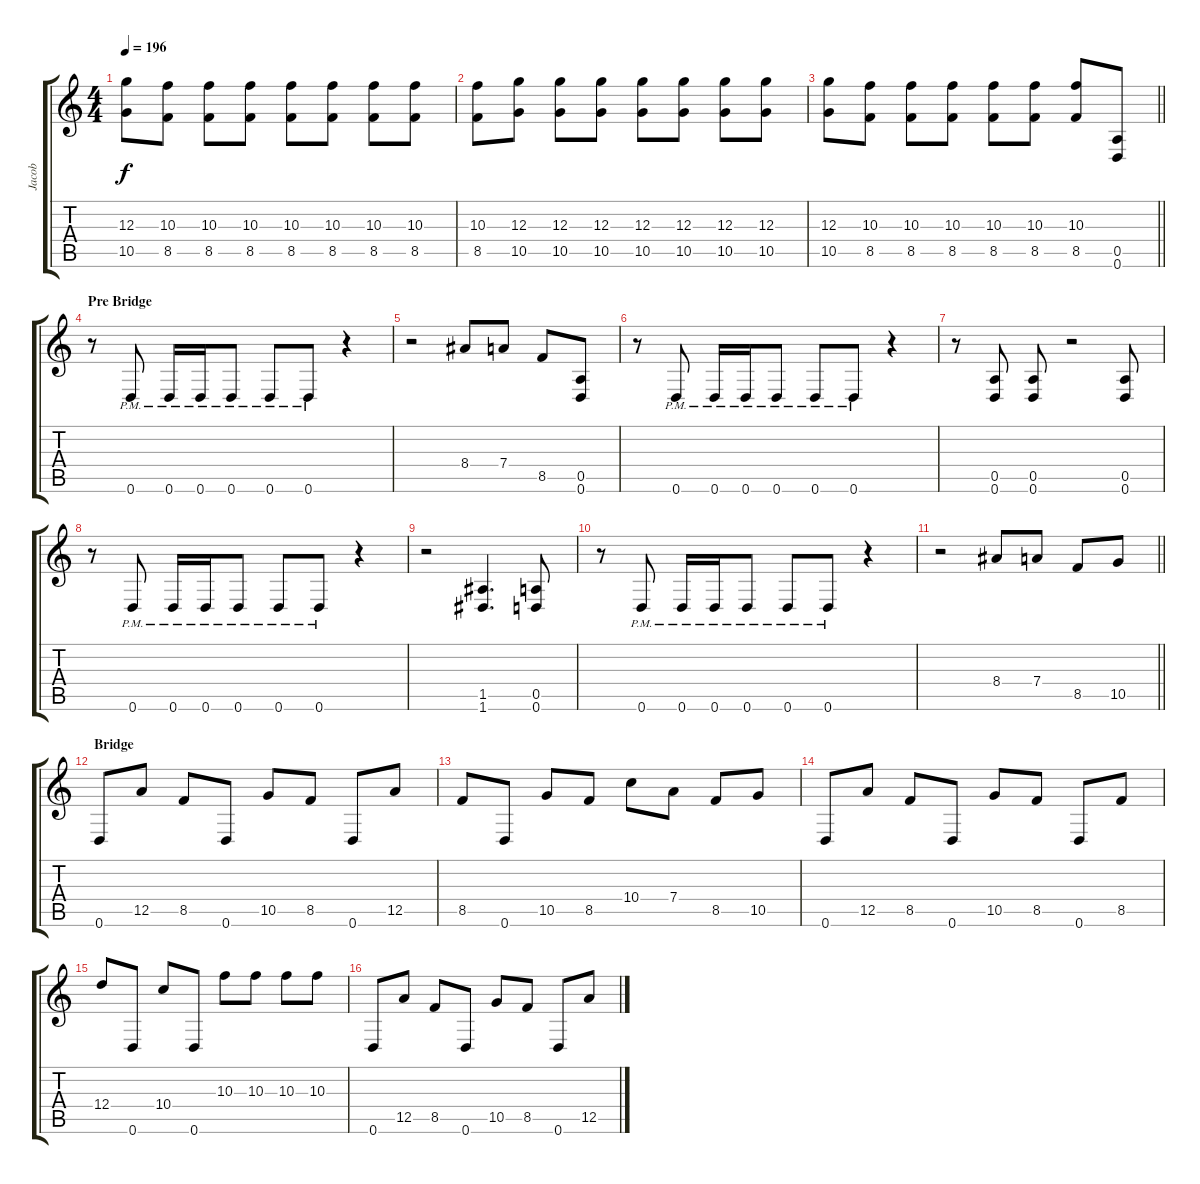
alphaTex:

\track ("Jacob" "Jacob") {instrument distortionguitar}
\staff {score tabs}
\tuning (E4 B3 G3 D3 A2 D2) {hide}
\ts (4 4)
\tempo 196
\clef g2
\ks aminor
(12.3 10.5).8{dy f} (10.3 8.5).8 (10.3 8.5).8 (10.3 8.5).8 (10.3 8.5).8 (10.3 8.5).8 (10.3 8.5).8 (10.3 8.5).8 |
(10.3 8.5).8 (12.3 10.5).8 (12.3 10.5).8 (12.3 10.5).8 (12.3 10.5).8 (12.3 10.5).8 (12.3 10.5).8 (12.3 10.5).8 |
\barLineRight lightlight
(12.3 10.5).8 (10.3 8.5).8 (10.3 8.5).8 (10.3 8.5).8 (10.3 8.5).8 (10.3 8.5).8 (10.3 8.5).8 (0.5 0.6).8 |
\section ("" "Pre Bridge")
r.8 0.6{pm}.8 0.6{pm}.16 0.6{pm}.16 0.6{pm}.8 0.6{pm}.8 0.6{pm}.8 r.4 |
r.2 8.4.8 7.4.8 8.5.8 (0.5 0.6).8 |
r.8 0.6{pm}.8 0.6{pm}.16 0.6{pm}.16 0.6{pm}.8 0.6{pm}.8 0.6{pm}.8 r.4 |
r.8 (0.5 0.6).8 (0.5 0.6).8 r.2 (0.5 0.6).8 |
r.8 0.6{pm}.8 0.6{pm}.16 0.6{pm}.16 0.6{pm}.8 0.6{pm}.8 0.6{pm}.8 r.4 |
r.2 (1.5 1.6).4{d} (0.5 0.6).8 |
r.8 0.6{pm}.8 0.6{pm}.16 0.6{pm}.16 0.6{pm}.8 0.6{pm}.8 0.6{pm}.8 r.4 |
\barLineRight lightlight
r.2 8.4.8 7.4.8 8.5.8 10.5.8 |
\section ("" "Bridge")
0.6.8 12.5.8 8.5.8 0.6.8 10.5.8 8.5.8 0.6.8 12.5.8 |
8.5.8 0.6.8 10.5.8 8.5.8 10.4.8 7.4.8 8.5.8 10.5.8 |
0.6.8 12.5.8 8.5.8 0.6.8 10.5.8 8.5.8 0.6.8 8.5.8 |
12.4.8 0.6.8 10.4.8 0.6.8 10.3.8 10.3.8 10.3.8 10.3.8 |
0.6.8 12.5.8 8.5.8 0.6.8 10.5.8 8.5.8 0.6.8 12.5.8
